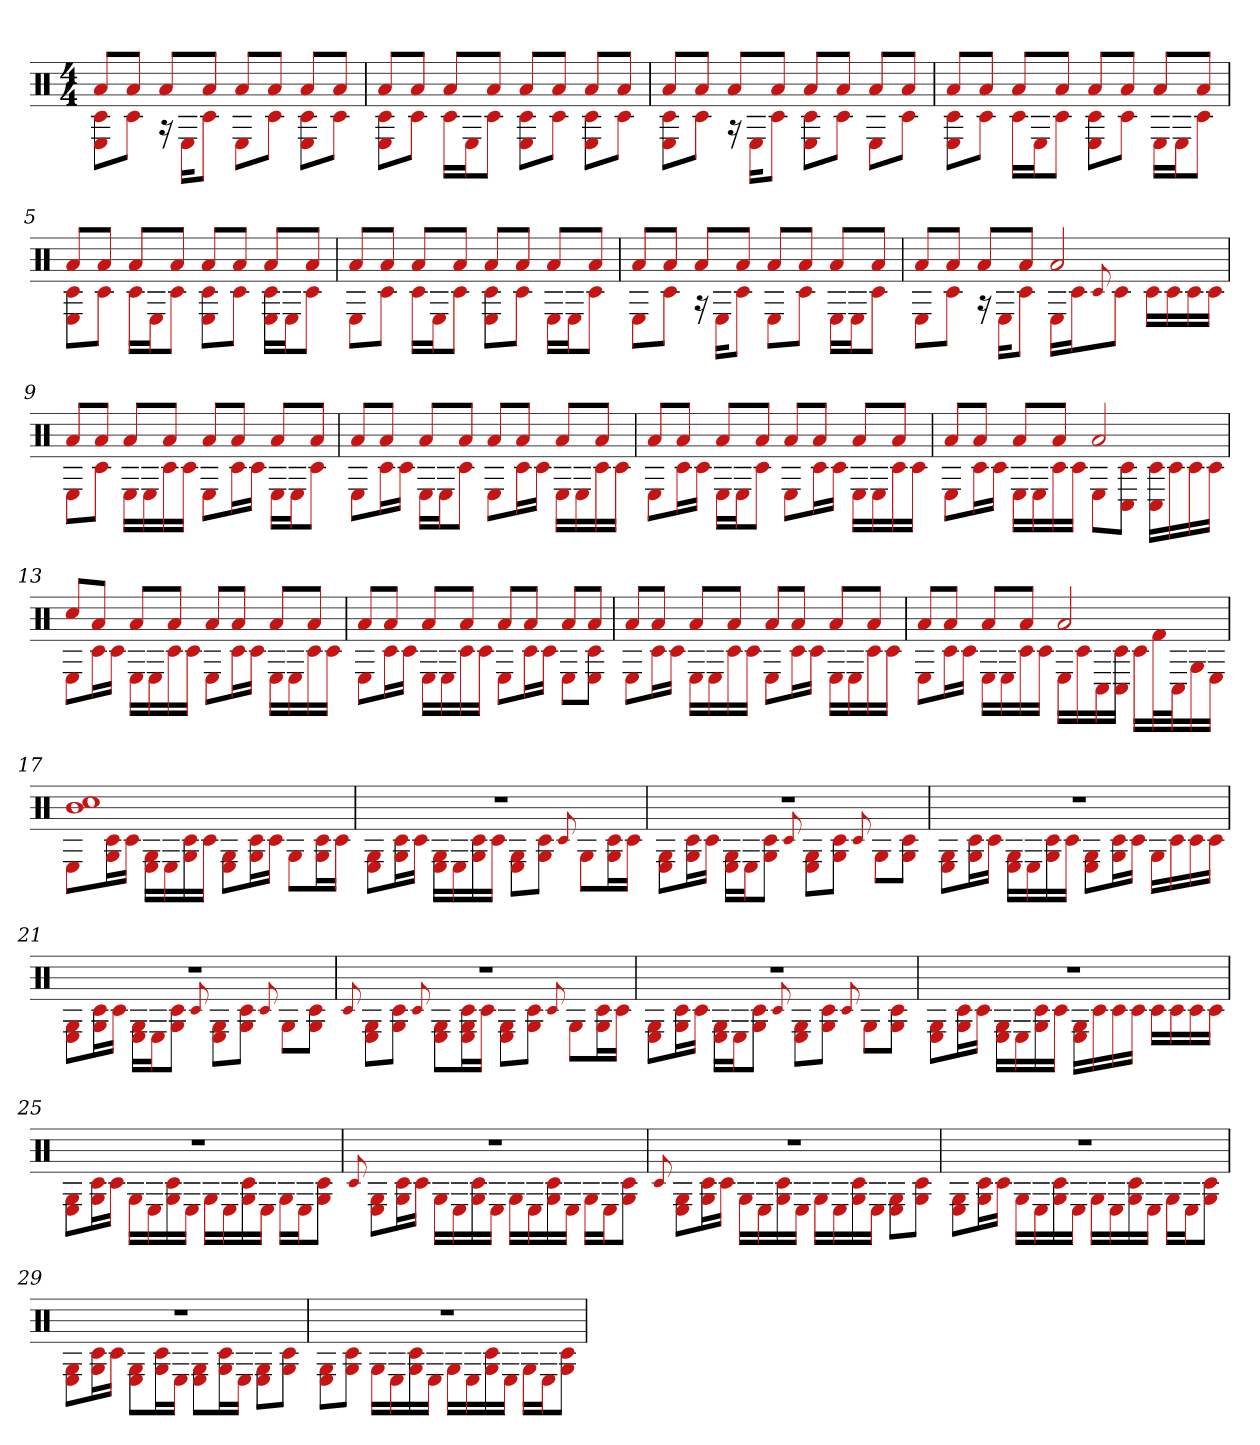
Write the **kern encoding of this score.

**kern
*part1
*staff1
*clefX
*k[]
*M4/4
=1
*^
8aL	8E 8c#L
8aJ	8c#J
8aL	16r
.	16EKL
8aJ	8c#J
8aL	8EL
8aJ	8c#J
8aL	8c# 8EL
8aJ	8c#J
=2	=2
8aL	8c# 8EL
8aJ	8c#J
8aL	16c#LL
.	16EJ
8aJ	8c#J
8aL	8c# 8EL
8aJ	8c#J
8aL	8c# 8EL
8aJ	8c#J
=3	=3
8aL	8E 8c#L
8aJ	8c#J
8aL	16r
.	16EKL
8aJ	8c#J
8aL	8E 8c#L
8aJ	8c#J
8aL	8EL
8aJ	8c#J
=4	=4
8aL	8E 8c#L
8aJ	8c#J
8aL	16c#LL
.	16EJ
8aJ	8c#J
8aL	8c# 8EL
8aJ	8c#J
8aL	16ELL
.	16EJ
8aJ	8c#J
=5	=5
8aL	8E 8c#L
8aJ	8c#J
8aL	16c#LL
.	16EJ
8aJ	8c#J
8aL	8c# 8EL
8aJ	8c#J
8aL	16c# 16ELL
.	16EJ
8aJ	8c#J
=6	=6
8aL	8EL
8aJ	8c#J
8aL	16c#LL
.	16EJ
8aJ	8c#J
8aL	8c# 8EL
8aJ	8c#J
8aL	16ELL
.	16EJ
8aJ	8c#J
=7	=7
8aL	8EL
8aJ	8c#J
8aL	16r
.	16EKL
8aJ	8c#J
8aL	8EL
8aJ	8c#J
8aL	16ELL
.	16EJ
8aJ	8c#J
=8	=8
8aL	8EL
8aJ	8c#J
8aL	16r
.	16EKL
8aJ	8c#J
2a	16ELL
.	16c#J
.	8qqc#
.	8c#J
.	16c#LL
.	16c#
.	16c#
.	16c#JJ
=9	=9
8aL	8EL
8aJ	8c#J
8aL	16ELL
.	16E
8aJ	16c#
.	16c#JJ
8aL	8EL
8aJ	16c#L
.	16c#JJ
8aL	16ELL
.	16EJ
8aJ	8c#J
=10	=10
8aL	8EL
8aJ	16c#L
.	16c#JJ
8aL	16ELL
.	16EJ
8aJ	8c#J
8aL	8EL
8aJ	16c#L
.	16c#JJ
8aL	16ELL
.	16E
8aJ	16c#
.	16c#JJ
=11	=11
8aL	8EL
8aJ	16c#L
.	16c#JJ
8aL	16ELL
.	16EJ
8aJ	8c#J
8aL	8EL
8aJ	16c#L
.	16c#JJ
8aL	16ELL
.	16E
8aJ	16c#
.	16c#JJ
=12	=12
8aL	8EL
8aJ	16c#L
.	16c#JJ
8aL	16ELL
.	16E
8aJ	16c#
.	16c#JJ
2a	8EL
.	8C# 8c#J
.	16C# 16c#LL
.	16c#
.	16c#
.	16c#JJ
=13	=13
8cc#L	8EL
8aJ	16c#L
.	16c#JJ
8aL	16ELL
.	16E
8aJ	16c#
.	16c#JJ
8aL	8EL
8aJ	16c#L
.	16c#JJ
8aL	16ELL
.	16E
8aJ	16c#
.	16c#JJ
=14	=14
8aL	8EL
8aJ	16c#L
.	16c#JJ
8aL	16ELL
.	16E
8aJ	16c#
.	16c#JJ
8aL	8EL
8aJ	16c#L
.	16c#JJ
8aL	8EL
8aJ	8E 8c#J
=15	=15
8aL	8EL
8aJ	16c#L
.	16c#JJ
8aL	16ELL
.	16E
8aJ	16c#
.	16c#JJ
8aL	8EL
8aJ	16c#L
.	16c#JJ
8aL	16ELL
.	16E
8aJ	16c#
.	16c#JJ
=16	=16
8aL	8EL
8aJ	16c#L
.	16c#JJ
8aL	16ELL
.	16E
8aJ	16c#
.	16c#JJ
2a	16ELL
.	16c#
.	16C#
.	16c# 16C#JJ
.	16c#LL
.	32f#L
.	32C#J
.	16G
.	16EJJ
=17	=17
1cc# 1b	8EL
.	16c# 16GL
.	16c#JJ
.	16E 16GLL
.	16E
.	16c# 16G
.	16c#JJ
.	8E 8GL
.	16c# 16GL
.	16c#JJ
.	8GL
.	16c# 16GL
.	16c#JJ
=18	=18
1r	8E 8GL
.	16c# 16GL
.	16c#JJ
.	16G 16ELL
.	16E
.	16c# 16G
.	16c#JJ
.	8E 8GL
.	8c# 8GJ
.	8qqc#
.	8GL
.	16c# 16GL
.	16c#JJ
=19	=19
1r	8E 8GL
.	16G 16c#L
.	16c#JJ
.	16E 16GLL
.	16EJ
.	8G 8c#J
.	8qqc#
.	8E 8GL
.	8c# 8GJ
.	8qqc#
.	8GL
.	8G 8c#J
=20	=20
1r	8G 8EL
.	16c# 16GL
.	16c#JJ
.	16G 16ELL
.	16E
.	16c# 16G
.	16c#JJ
.	8E 8GL
.	16c# 16GL
.	16c#JJ
.	16GLL
.	16c#
.	16c#
.	16c#JJ
=21	=21
1r	8E 8GL
.	16c# 16GL
.	16c#JJ
.	16E 16GLL
.	16EJ
.	8c# 8GJ
.	8qqc#
.	8E 8GL
.	8c# 8GJ
.	8qqc#
.	8GL
.	8G 8c#J
=22	=22
.	8qqc#
1r	8E 8GL
.	8c# 8GJ
.	8qqc#
.	8E 8GL
.	16E 16c# 16GL
.	16c#JJ
.	8E 8GL
.	8c# 8GJ
.	8qqc#
.	8GL
.	16c# 16GL
.	16c#JJ
=23	=23
1r	8E 8GL
.	16c# 16GL
.	16c#JJ
.	16E 16GLL
.	16EJ
.	8G 8c#J
.	8qqc#
.	8E 8GL
.	8c# 8GJ
.	8qqc#
.	8GL
.	8c# 8GJ
=24	=24
1r	8G 8EL
.	16c# 16GL
.	16c#JJ
.	16G 16ELL
.	16E
.	16c# 16G
.	16c#JJ
.	16E 16GLL
.	16c#
.	16c#
.	16c#JJ
.	16c#LL
.	16c#
.	16c#
.	16c#JJ
=25	=25
1r	8E 8GL
.	16c# 16GL
.	16c#JJ
.	16GLL
.	16E
.	16c# 16G
.	16EJJ
.	16GLL
.	16E
.	16c# 16G
.	16EJJ
.	16GLL
.	16EJ
.	8G 8c#J
=26	=26
.	8qqc#
1r	8E 8GL
.	16G 16c#L
.	16c#JJ
.	16GLL
.	16E
.	16G 16c#
.	16EJJ
.	16GLL
.	16E
.	16G 16c#
.	16EJJ
.	16GLL
.	16EJ
.	8G 8c#J
=27	=27
.	8qqc#
1r	8G 8EL
.	16c# 16GL
.	16c#JJ
.	16GLL
.	16E
.	16c# 16G
.	16EJJ
.	16GLL
.	16E
.	16G 16c#
.	16EJJ
.	8G 8EL
.	8G 8c#J
=28	=28
1r	8E 8GL
.	16c# 16GL
.	16c#JJ
.	16GLL
.	16E
.	16c# 16G
.	16EJJ
.	16GLL
.	16E
.	16G 16c#
.	16EJJ
.	16GLL
.	16EJ
.	8c# 8GJ
=29	=29
1r	8E 8GL
.	16c# 16GL
.	16c#JJ
.	8G 8EL
.	16c# 16GL
.	16EJJ
.	8G 8EL
.	16G 16c#L
.	16EJJ
.	8G 8EL
.	8c# 8GJ
=30	=30
1r	8E 8GL
.	8c# 8GJ
.	16GLL
.	16E
.	16c# 16G
.	16EJJ
.	16GLL
.	16E
.	16G 16c#
.	16EJJ
.	16GLL
.	16EJ
.	8c# 8GJ
*v	*v
=
*-
